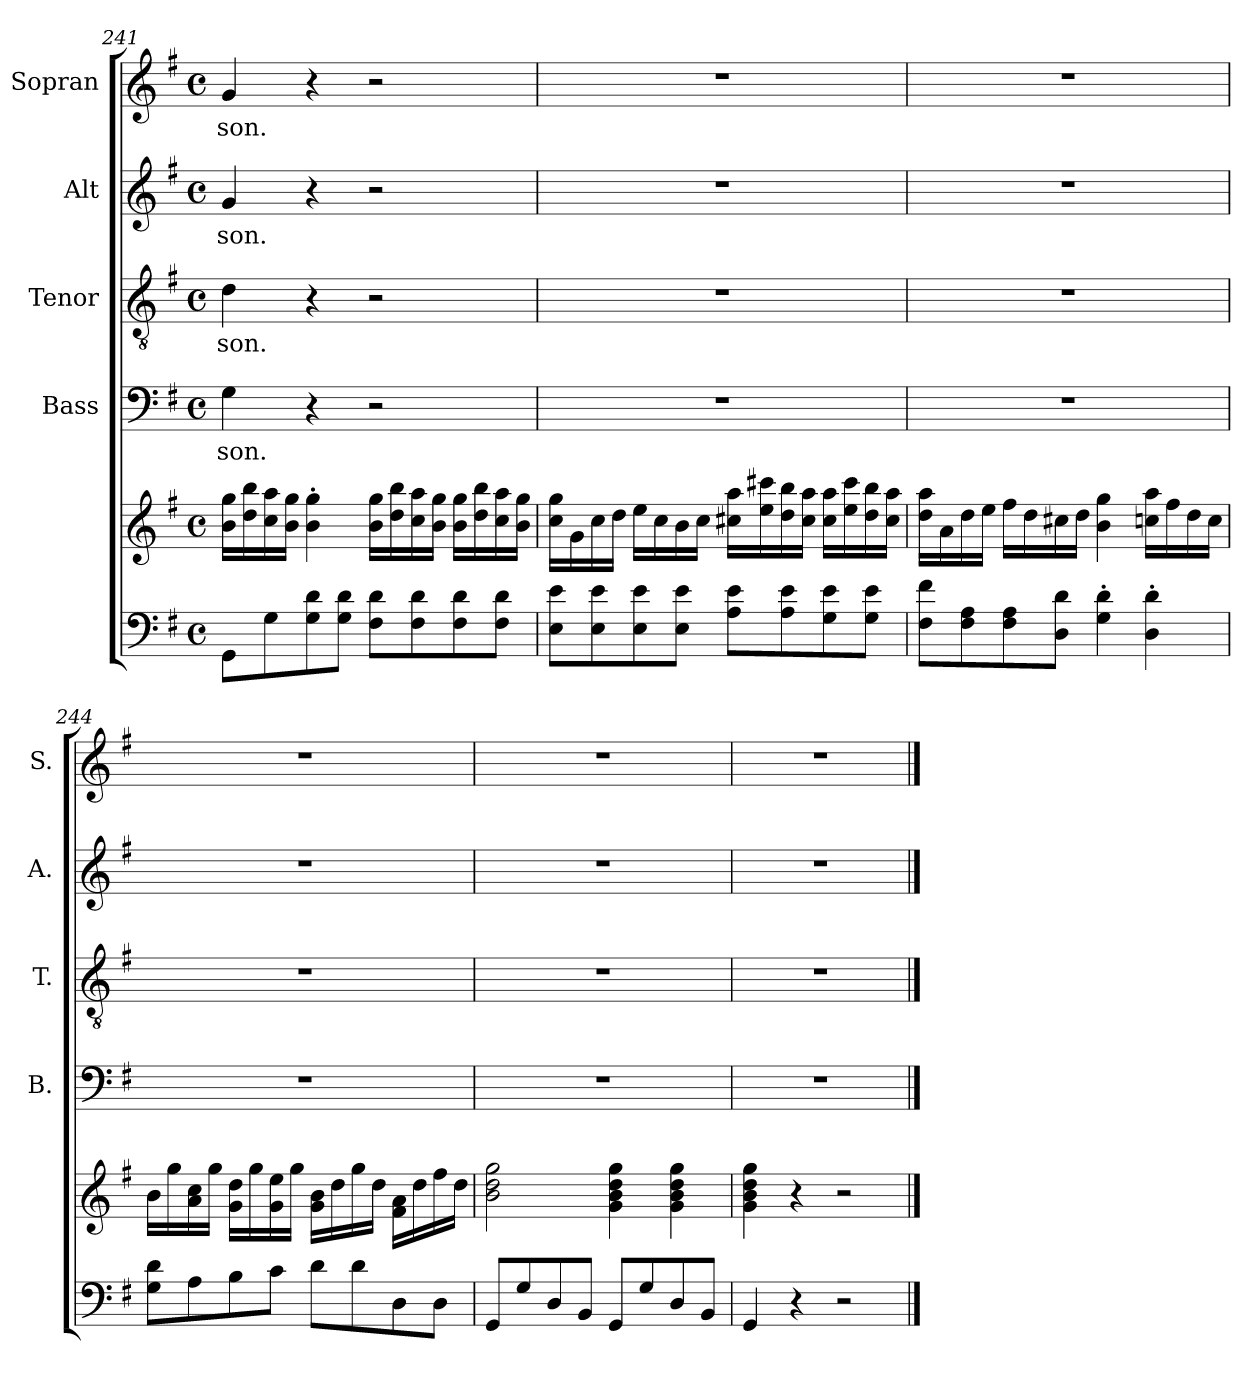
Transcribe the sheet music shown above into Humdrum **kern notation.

**kern	**kern	**kern	**text	**kern	**text	**kern	**text	**kern	**text
*part5	*part5	*part4	*part4	*part3	*part3	*part2	*part2	*part1	*part1
*staff6	*staff5	*staff4	*staff4	*staff3	*staff3	*staff2	*staff2	*staff1	*staff1
*	*	*I"Bass	*	*I"Tenor	*	*I"Alt	*	*I"Sopran	*
*	*	*I'B.	*	*I'T.	*	*I'A.	*	*I'S.	*
*clefF4	*clefG2	*clefF4	*	*clefGv2	*	*clefG2	*	*clefG2	*
*k[f#]	*k[f#]	*k[f#]	*	*k[f#]	*	*k[f#]	*	*k[f#]	*
*G:	*G:	*G:	*	*G:	*	*G:	*	*G:	*
*M4/4	*M4/4	*M4/4	*	*M4/4	*	*M4/4	*	*M4/4	*
*met(c)	*met(c)	*met(c)	*	*met(c)	*	*met(c)	*	*met(c)	*
=241	=241	=241	=241	=241	=241	=241	=241	=241	=241
!	!	!	!LO:LY:b	!	!LO:LY:b	!	!LO:LY:b	!	!LO:LY:b
8GG\L	16b\ 16gg\LL	4G\	-son.	4d\	-son.	4g/	-son.	4g/	-son.
.	16dd\ 16bb\	.	.	.	.	.	.	.	.
8G\	16cc\ 16aa\	.	.	.	.	.	.	.	.
.	16b\ 16gg\JJ	.	.	.	.	.	.	.	.
8G\ 8d\	4b\'> 4gg\'>	4r	.	4r	.	4r	.	4r	.
8G\ 8d\J	.	.	.	.	.	.	.	.	.
8F#\ 8d\L	16b\ 16gg\LL	2r	.	2r	.	2r	.	2r	.
.	16dd\ 16bb\	.	.	.	.	.	.	.	.
8F#\ 8d\	16cc\ 16aa\	.	.	.	.	.	.	.	.
.	16b\ 16gg\JJ	.	.	.	.	.	.	.	.
8F#\ 8d\	16b\ 16gg\LL	.	.	.	.	.	.	.	.
.	16dd\ 16bb\	.	.	.	.	.	.	.	.
8F#\ 8d\J	16cc\ 16aa\	.	.	.	.	.	.	.	.
.	16b\ 16gg\JJ	.	.	.	.	.	.	.	.
!!LO:PB:g=z
=242	=242	=242	=242	=242	=242	=242	=242	=242	=242
8E\ 8e\L	16cc\ 16gg\LL	1r	.	1r	.	1r	.	1r	.
.	16g\	.	.	.	.	.	.	.	.
8E\ 8e\	16cc\	.	.	.	.	.	.	.	.
.	16dd\JJ	.	.	.	.	.	.	.	.
8E\ 8e\	16ee\LL	.	.	.	.	.	.	.	.
.	16cc\	.	.	.	.	.	.	.	.
8E\ 8e\J	16b\	.	.	.	.	.	.	.	.
.	16cc\JJ	.	.	.	.	.	.	.	.
8A\ 8e\L	16cc#X\ 16aa\LL	.	.	.	.	.	.	.	.
.	16ee\ 16ccc#X\	.	.	.	.	.	.	.	.
8A\ 8e\	16dd\ 16bb\	.	.	.	.	.	.	.	.
.	16cc#\ 16aa\JJ	.	.	.	.	.	.	.	.
8G\ 8e\	16cc#\ 16aa\LL	.	.	.	.	.	.	.	.
.	16ee\ 16ccc#\	.	.	.	.	.	.	.	.
8G\ 8e\J	16dd\ 16bb\	.	.	.	.	.	.	.	.
.	16cc#\ 16aa\JJ	.	.	.	.	.	.	.	.
=243	=243	=243	=243	=243	=243	=243	=243	=243	=243
8F#\ 8f#\L	16dd\ 16aa\LL	1r	.	1r	.	1r	.	1r	.
.	16a\	.	.	.	.	.	.	.	.
8F#\ 8A\	16dd\	.	.	.	.	.	.	.	.
.	16ee\JJ	.	.	.	.	.	.	.	.
8F#\ 8A\	16ff#\LL	.	.	.	.	.	.	.	.
.	16dd\	.	.	.	.	.	.	.	.
8D\ 8d\J	16cc#X\	.	.	.	.	.	.	.	.
.	16dd\JJ	.	.	.	.	.	.	.	.
4G\'> 4d\'>	4b\ 4gg\	.	.	.	.	.	.	.	.
4D\'> 4d\'>	16ccn\ 16aa\LL	.	.	.	.	.	.	.	.
.	16ff#\	.	.	.	.	.	.	.	.
.	16dd\	.	.	.	.	.	.	.	.
.	16cc\JJ	.	.	.	.	.	.	.	.
!!LO:LB:g=z
=244	=244	=244	=244	=244	=244	=244	=244	=244	=244
8G\ 8d\L	16b\LL	1r	.	1r	.	1r	.	1r	.
.	16gg\	.	.	.	.	.	.	.	.
8A\	16a\ 16cc\	.	.	.	.	.	.	.	.
.	16gg\JJ	.	.	.	.	.	.	.	.
8B\	16g\ 16dd\LL	.	.	.	.	.	.	.	.
.	16gg\	.	.	.	.	.	.	.	.
8c\J	16g\ 16ee\	.	.	.	.	.	.	.	.
.	16gg\JJ	.	.	.	.	.	.	.	.
8d\L	16g\ 16b\LL	.	.	.	.	.	.	.	.
.	16dd\	.	.	.	.	.	.	.	.
8d\	16gg\	.	.	.	.	.	.	.	.
.	16dd\JJ	.	.	.	.	.	.	.	.
8D\	16f#\ 16a\LL	.	.	.	.	.	.	.	.
.	16dd\	.	.	.	.	.	.	.	.
8D\J	16ff#\	.	.	.	.	.	.	.	.
.	16dd\JJ	.	.	.	.	.	.	.	.
=245	=245	=245	=245	=245	=245	=245	=245	=245	=245
8GG/L	2b\ 2dd\ 2gg\	1r	.	1r	.	1r	.	1r	.
8G/	.	.	.	.	.	.	.	.	.
8D/	.	.	.	.	.	.	.	.	.
8BB/J	.	.	.	.	.	.	.	.	.
8GG/L	4g\ 4b\ 4dd\ 4gg\	.	.	.	.	.	.	.	.
8G/	.	.	.	.	.	.	.	.	.
8D/	4g\ 4b\ 4dd\ 4gg\	.	.	.	.	.	.	.	.
8BB/J	.	.	.	.	.	.	.	.	.
=246	=246	=246	=246	=246	=246	=246	=246	=246	=246
4GG/	4g\ 4b\ 4dd\ 4gg\	1r	.	1r	.	1r	.	1r	.
4r	4r	.	.	.	.	.	.	.	.
2r	2r	.	.	.	.	.	.	.	.
==	==	==	==	==	==	==	==	==	==
*-	*-	*-	*-	*-	*-	*-	*-	*-	*-
